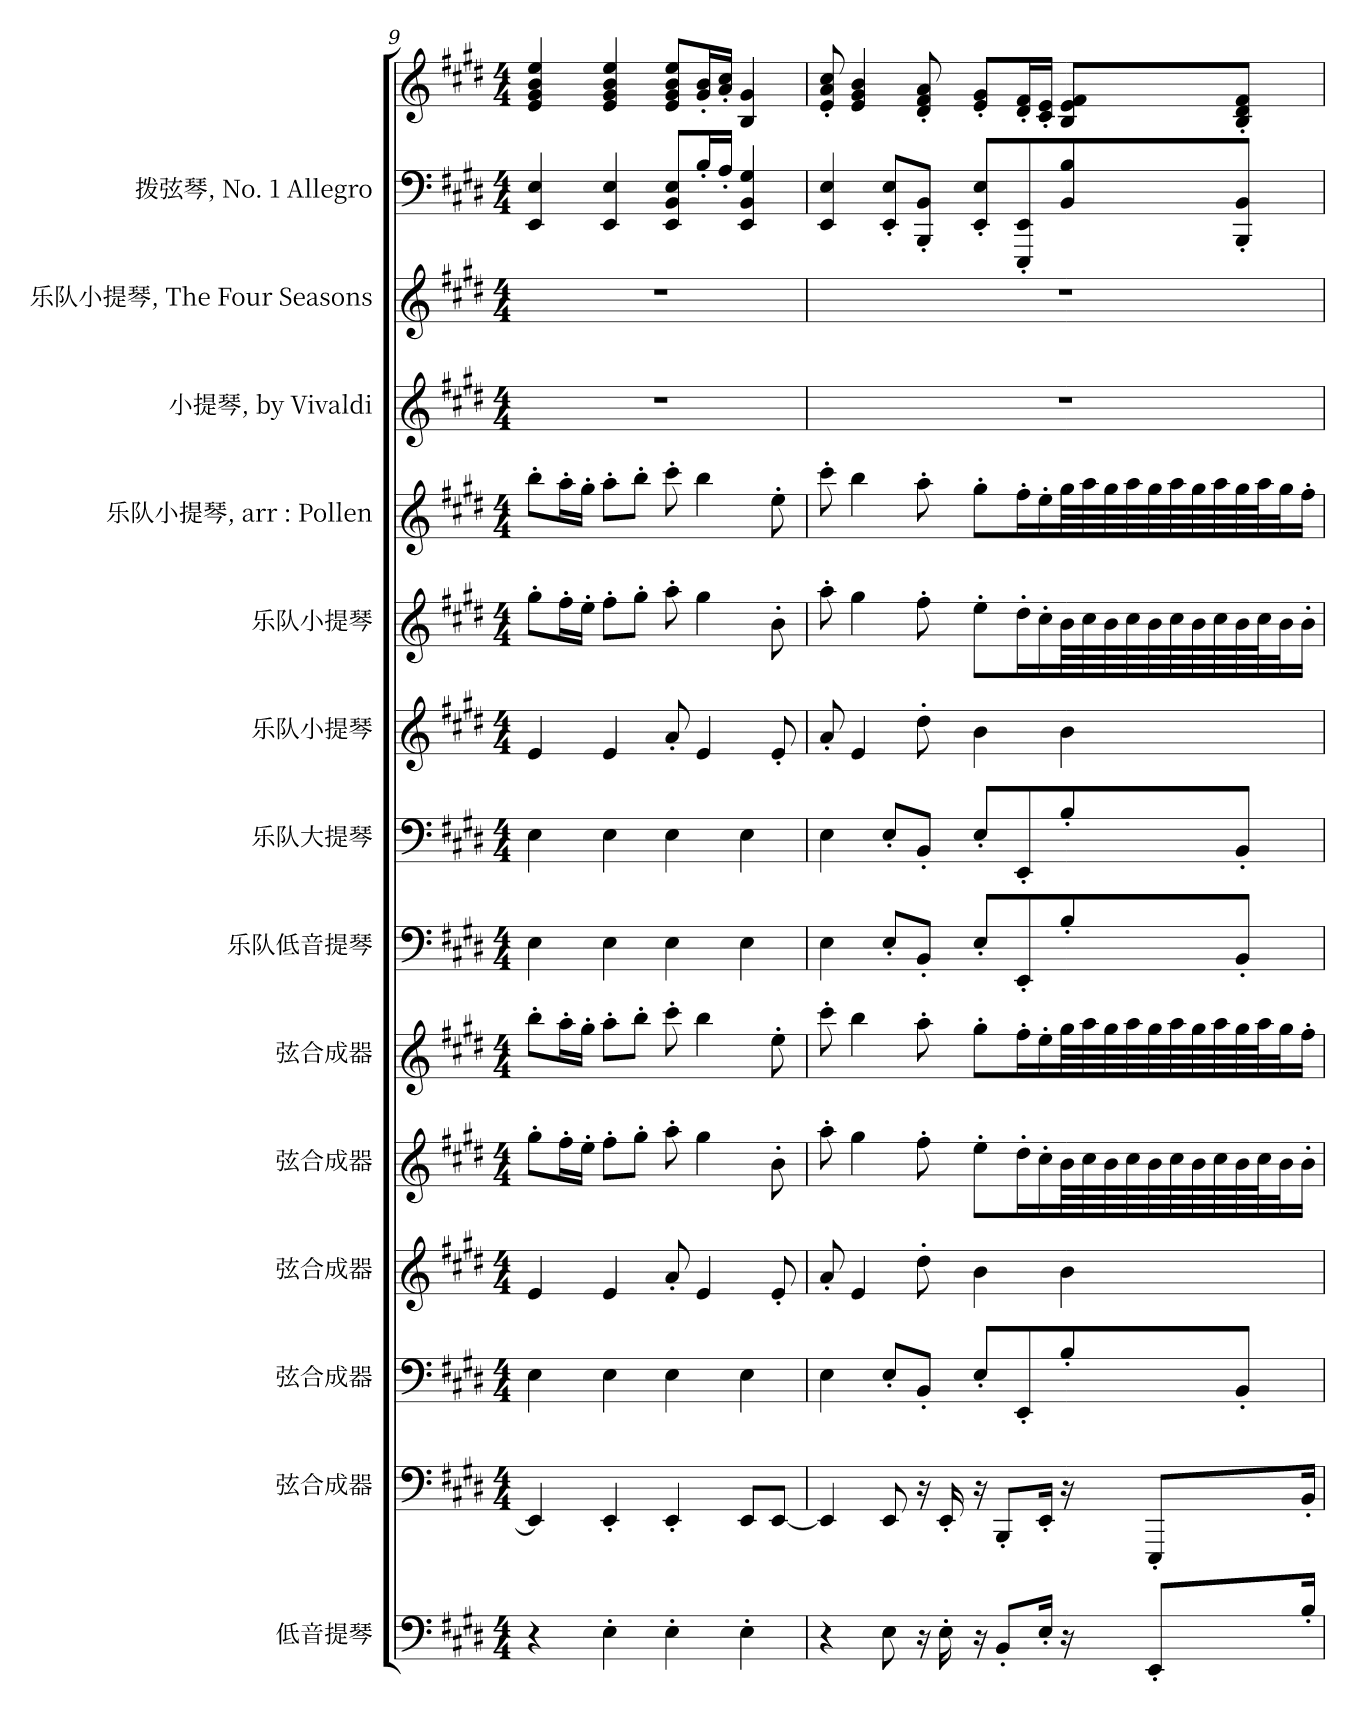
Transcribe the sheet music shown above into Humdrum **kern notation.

**kern	**kern	**kern	**kern	**kern	**kern	**kern	**kern	**kern	**kern	**kern	**kern	**kern	**kern	**kern
*part14	*part13	*part12	*part11	*part10	*part9	*part8	*part7	*part6	*part5	*part4	*part3	*part2	*part1	*part1
*staff15	*staff14	*staff13	*staff12	*staff11	*staff10	*staff9	*staff8	*staff7	*staff6	*staff5	*staff4	*staff3	*staff2	*staff1
*I"低音提琴	*I"弦合成器	*I"弦合成器	*I"弦合成器	*I"弦合成器	*I"弦合成器	*I"乐队低音提琴	*I"乐队大提琴	*I"乐队小提琴	*I"乐队小提琴	*I"乐队小提琴, arr : Pollen	*I"小提琴, by Vivaldi	*I"乐队小提琴, The Four Seasons	*I"拨弦琴, No. 1 Allegro	*
!!LO:PB:g=z
*clefF4	*clefF4	*clefF4	*clefG2	*clefG2	*clefG2	*clefF4	*clefF4	*clefG2	*clefG2	*clefG2	*clefG2	*clefG2	*clefF4	*clefG2
*ITrd7c12	*	*	*	*	*	*ITrd7c12	*	*	*	*	*	*	*	*
*k[f#c#g#d#]	*k[f#c#g#d#]	*k[f#c#g#d#]	*k[f#c#g#d#]	*k[f#c#g#d#]	*k[f#c#g#d#]	*k[f#c#g#d#]	*k[f#c#g#d#]	*k[f#c#g#d#]	*k[f#c#g#d#]	*k[f#c#g#d#]	*k[f#c#g#d#]	*k[f#c#g#d#]	*k[f#c#g#d#]	*k[f#c#g#d#]
*M4/4	*M4/4	*M4/4	*M4/4	*M4/4	*M4/4	*M4/4	*M4/4	*M4/4	*M4/4	*M4/4	*M4/4	*M4/4	*M4/4	*M4/4
=9	=9	=9	=9	=9	=9	=9	=9	=9	=9	=9	=9	=9	=9	=9
4r	4EE/]	4E\	4e/	8gg#'\L	8bb'\L	4EE\	4E\	4e/	8gg#'\L	8bb'\L	1r	1r	4EE/ 4E/	4e/ 4g#/ 4b/ 4ee/
.	.	.	.	16ff#'\L	16aa'\L	.	.	.	16ff#'\L	16aa'\L	.	.	.	.
.	.	.	.	16ee'\JJ	16gg#'\JJ	.	.	.	16ee'\JJ	16gg#'\JJ	.	.	.	.
4EE'\	4EE'/	4E\	4e/	8ff#'\L	8aa'\L	4EE\	4E\	4e/	8ff#'\L	8aa'\L	.	.	4EE/ 4E/	4e/ 4g#/ 4b/ 4ee/
.	.	.	.	8gg#'\J	8bb'\J	.	.	.	8gg#'\J	8bb'\J	.	.	.	.
4EE'\	4EE'/	4E\	8a'/	8aa'\	8ccc#'\	4EE\	4E\	8a'/	8aa'\	8ccc#'\	.	.	8EE/ 8BB/ 8E/L	8e/ 8g#/ 8b/ 8ee/L
.	.	.	4e/	4gg#\	4bb\	.	.	4e/	4gg#\	4bb\	.	.	16B'/L	16g#/' 16b/'L
.	.	.	.	.	.	.	.	.	.	.	.	.	16A'/JJ	16a/' 16cc#/'JJ
4EE'\	8EE/L	4E\	.	.	.	4EE\	4E\	.	.	.	.	.	4EE/ 4BB/ 4G#/	4B/ 4g#/
.	[8EE/J	.	8e'/	8b'\	8ee'\	.	.	8e'/	8b'\	8ee'\	.	.	.	.
=10	=10	=10	=10	=10	=10	=10	=10	=10	=10	=10	=10	=10	=10	=10
4r	4EE/]	4E\	8a'/	8aa'\	8ccc#'\	4EE\	4E\	8a'/	8aa'\	8ccc#'\	1r	1r	4EE/ 4E/	8e/' 8a/' 8cc#/'
.	.	.	4e/	4gg#\	4bb\	.	.	4e/	4gg#\	4bb\	.	.	.	4e/ 4g#/ 4b/
8EE\	8EE/	8E'/L	.	.	.	8EE'/L	8E'/L	.	.	.	.	.	8EE/' 8E/'L	.
16r	16r	8BB'/J	8dd#'\	8ff#'\	8aa'\	8BBB'/J	8BB'/J	8dd#'\	8ff#'\	8aa'\	.	.	8BBB/' 8BB/'J	8d#/' 8f#/' 8a/'
16EE'\	16EE'/	.	.	.	.	.	.	.	.	.	.	.	.	.
16r	16r	8E'/L	4b\	8ee'\L	8gg#'\L	8EE'/L	8E'/L	4b\	8ee'\L	8gg#'\L	.	.	8EE/' 8E/'L	8e/' 8g#/'L
8BBB'/L	8BBB'/L	.	.	.	.	.	.	.	.	.	.	.	.	.
.	.	8EE'/	.	16dd#'\L	16ff#'\L	8EEE'/	8EE'/	.	16dd#'\L	16ff#'\L	.	.	8EEE/' 8EE/'	16d#/' 16f#/'L
16EE'/Jk	16EE'/Jk	.	.	16cc#'\	16ee'\	.	.	.	16cc#'\	16ee'\	.	.	.	16c#/' 16e/'JJ
16r	16r	8B'/	4b\	64b\LL	64gg#\LL	8BB'/	8B'/	4b\	64b\LL	64gg#\LL	.	.	8BB/ 8B/	8B/ 8e/ 8f#/L
.	.	.	.	64cc#\	64aa\	.	.	.	64cc#\	64aa\	.	.	.	.
.	.	.	.	64b\	64gg#\	.	.	.	64b\	64gg#\	.	.	.	.
.	.	.	.	64cc#\	64aa\	.	.	.	64cc#\	64aa\	.	.	.	.
8EEE'/L	8EEE'/L	.	.	64b\	64gg#\	.	.	.	64b\	64gg#\	.	.	.	.
.	.	.	.	64cc#\	64aa\	.	.	.	64cc#\	64aa\	.	.	.	.
.	.	.	.	64b\	64gg#\	.	.	.	64b\	64gg#\	.	.	.	.
.	.	.	.	64cc#\	64aa\	.	.	.	64cc#\	64aa\	.	.	.	.
.	.	8BB'/J	.	64b\	64gg#\	8BBB'/J	8BB'/J	.	64b\	64gg#\	.	.	8BBB/' 8BB/'J	8B/' 8d#/' 8f#/'J
.	.	.	.	64cc#\J	64aa\J	.	.	.	64cc#\J	64aa\J	.	.	.	.
.	.	.	.	32b\J	32gg#\J	.	.	.	32b\J	32gg#\J	.	.	.	.
16BB'/Jk	16BB'/Jk	.	.	16b'\JJ	16ff#'\JJ	.	.	.	16b'\JJ	16ff#'\JJ	.	.	.	.
=	=	=	=	=	=	=	=	=	=	=	=	=	=	=
*-	*-	*-	*-	*-	*-	*-	*-	*-	*-	*-	*-	*-	*-	*-
